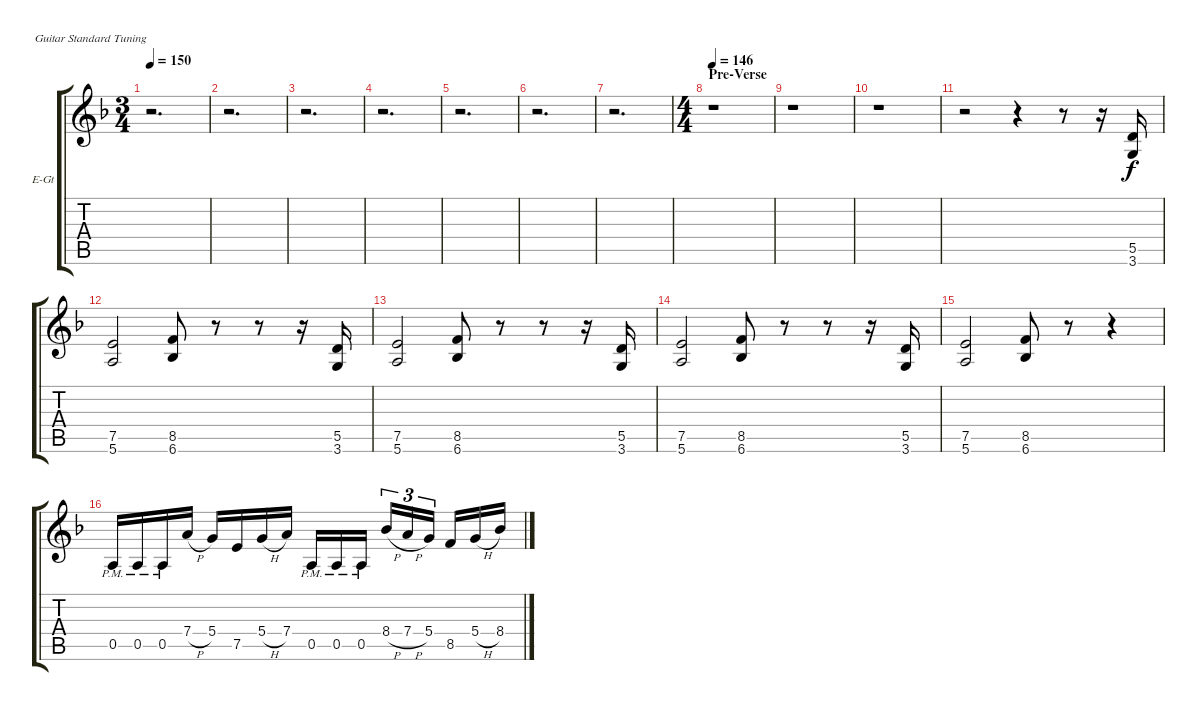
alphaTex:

\defaultSystemsLayout 4
\bracketExtendMode groupsimilarinstruments
\firstSystemTrackNameOrientation horizontal
\otherSystemsTrackNameOrientation horizontal
\track ("Dave Mustaine (Rhythm 2)" "E-Gt") {instrument distortionguitar}
\staff {score tabs}
\tuning (E4 B3 G3 D3 A2 E2)
\ts (3 4)
\tempo 150
\clef g2
\ks dminor
r.2{d dy f} |
r.2{d} |
r.2{d} |
r.2{d} |
r.2{d} |
r.2{d} |
r.2{d} |
\ts (4 4)
\section ("" "Pre-Verse")
\tempo 146
r.1 |
r.1 |
r.1 |
r.2 r.4 r.8 r.16 (5.5 3.6).16 |
(7.5 5.6).2 (8.5 6.6).8 r.8 r.8 r.16 (5.5 3.6).16 |
(7.5 5.6).2 (8.5 6.6).8 r.8 r.8 r.16 (5.5 3.6).16 |
(7.5 5.6).2 (8.5 6.6).8 r.8 r.8 r.16 (5.5 3.6).16 |
(7.5 5.6).2 (8.5 6.6).8 r.8 r.4 |
0.5{pm}.16 0.5{pm}.16 0.5{pm}.16 7.4{h}.16 5.4.16 7.5.16 5.4{h}.16 7.4.16 0.5{pm}.16 0.5{pm}.16 0.5{pm}.16 8.4{h}.16{tu (3 2)} 7.4{h}.16{tu (3 2)} 5.4.16{tu (3 2)} 8.5.16 5.4{h}.16 8.4.16
